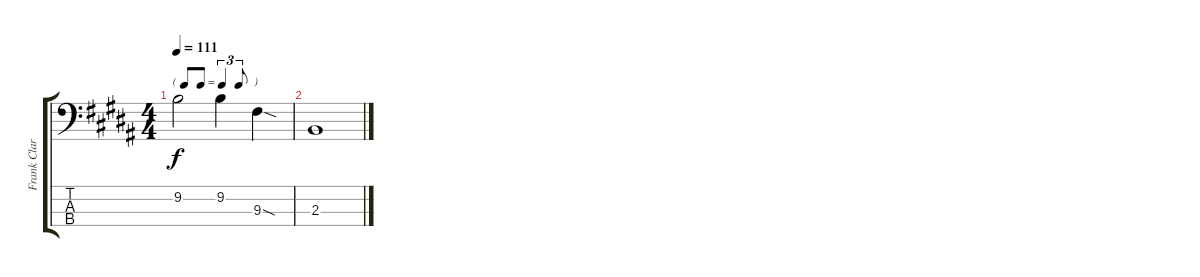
\track ("Frank Clarke - bass double" "Frank Clar") {instrument electricbassfinger}
\staff {score tabs}
\tuning (G2 D2 A1 E1) {hide}
\ts (4 4)
\tf triplet8th
\tempo 111
\clef f4
\ks b
9.2.2{dy f} 9.2.4 9.3{sod}.4 |
2.3.1
